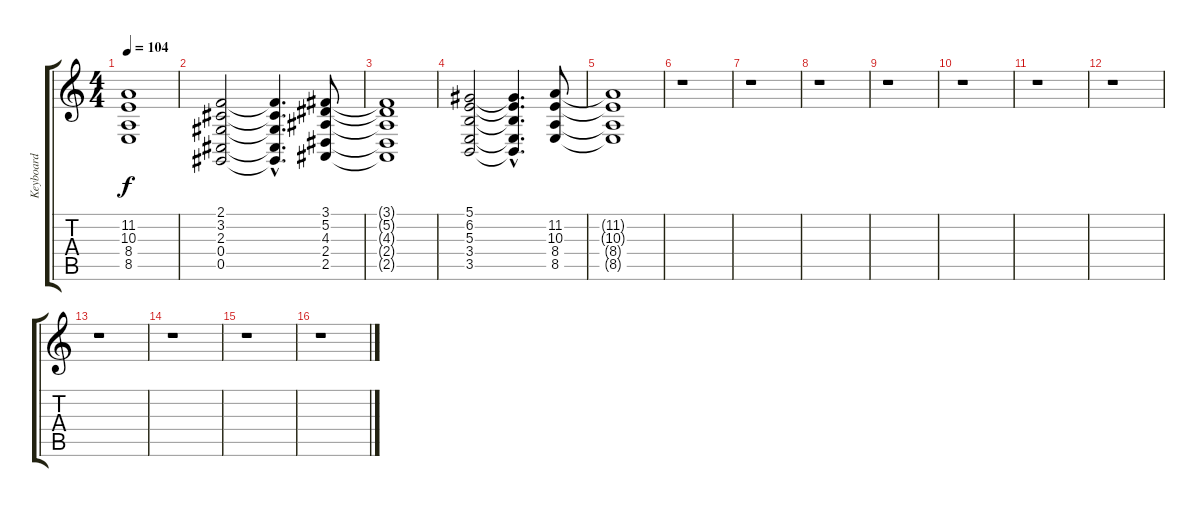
\track ("Keyboard" "Keyboard") {instrument stringensemble1}
\staff {score tabs}
\tuning (Eb4 Bb3 Gb3 Db3 Ab2 Eb2) {hide}
\ts (4 4)
\tempo 104
\clef g2
\ks c
(11.2{t} 10.3{t} 8.4{t} 8.5{t}).1{dy f} |
(2.1 3.2 2.3 0.4 0.5).2 (2.1{hac t} 3.2{hac t} 2.3{hac t} 0.4{hac t} 0.5{hac t}).4{d} (3.1 5.2 4.3 2.4 2.5).8 |
(3.1{t} 5.2{t} 4.3{t} 2.4{t} 2.5{t}).1 |
(5.1 6.2 5.3 3.4 3.5).2 (5.1{hac t} 6.2{hac t} 5.3{hac t} 3.4{hac t} 3.5{hac t}).4{d} (11.2 10.3 8.4 8.5).8 |
(11.2{t} 10.3{t} 8.4{t} 8.5{t}).1 |
r.1 |
r.1 |
r.1 |
r.1 |
r.1 |
r.1 |
r.1 |
r.1 |
r.1 |
r.1 |
r.1
